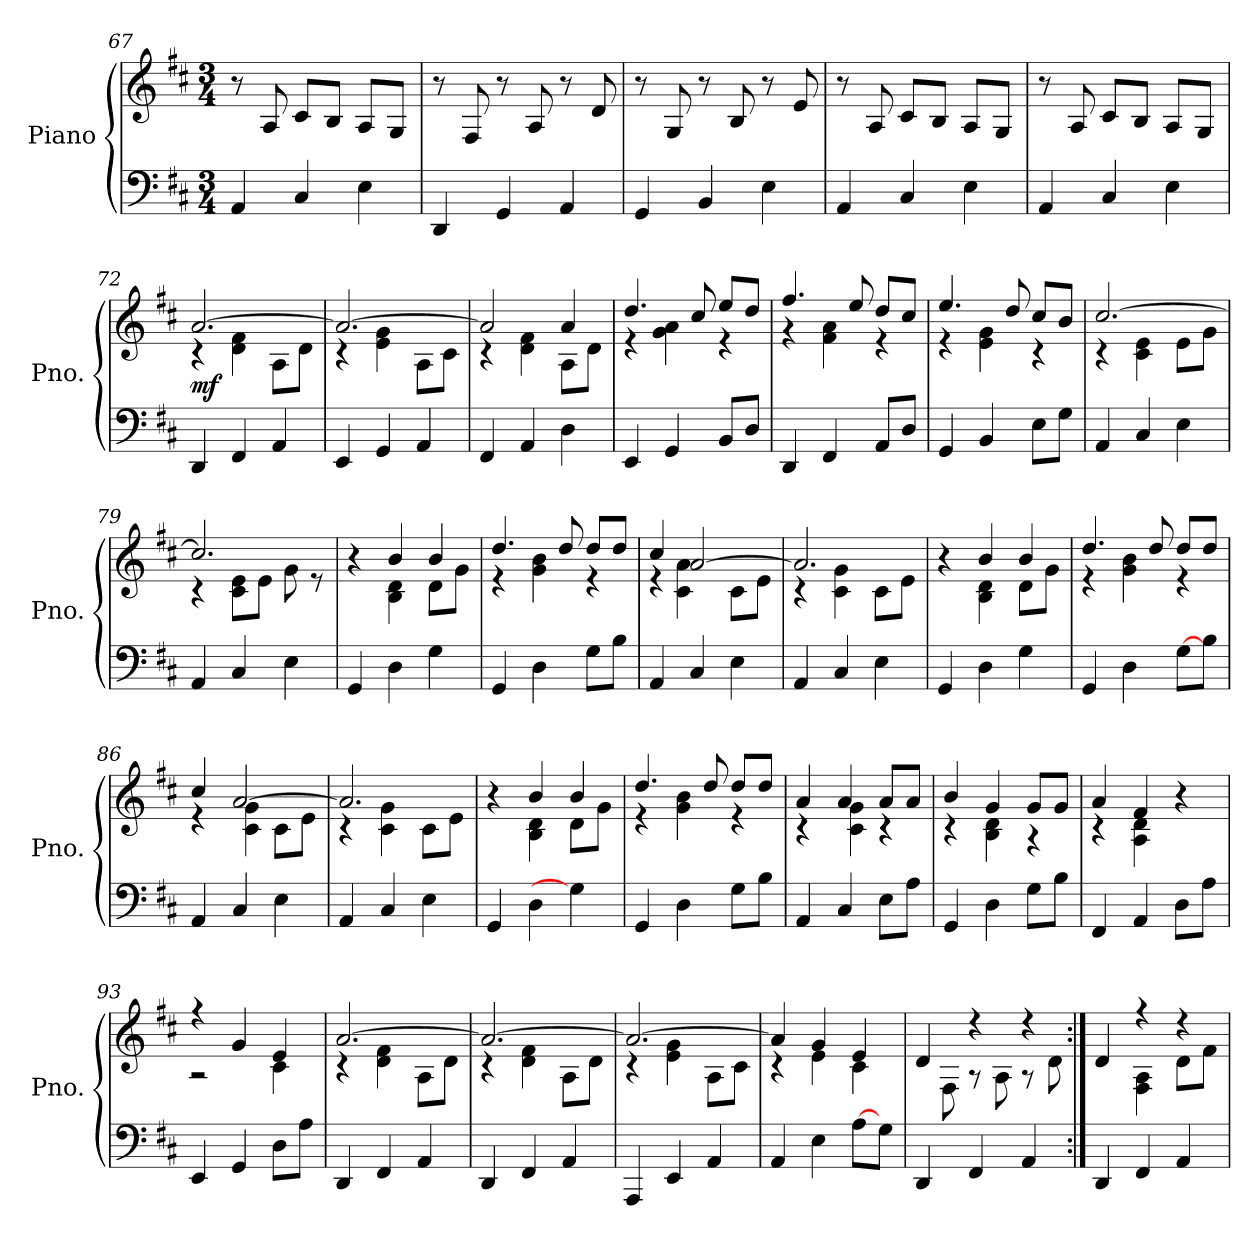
**kern	**kern	**dynam
*part1	*part1	*part1
*staff2	*staff1	*staff1/2
*I"Piano	*	*
*I'Pno.	*	*
*clefF4	*clefG2	*
*k[f#c#]	*k[f#c#]	*
*D:	*D:	*
*M3/4	*M3/4	*
=67	=67	=67
4AA/	8r	.
.	8A/	.
4C#/	8c#/L	.
.	8B/J	.
4E\	8A/L	.
.	8G/J	.
=68	=68	=68
4DD/	8r	.
.	8F#/	.
4GG/	8r	.
.	8A/	.
4AA/	8r	.
.	8d/	.
=69	=69	=69
4GG/	8r	.
.	8G/	.
4BB/	8r	.
.	8B/	.
4E\	8r	.
.	8e/	.
=70	=70	=70
4AA/	8r	.
.	8A/	.
4C#/	8c#/L	.
.	8B/J	.
4E\	8A/L	.
.	8G/J	.
=71	=71	=71
4AA/	8r	.
.	8A/	.
4C#/	8c#/L	.
.	8B/J	.
4E\	8A/L	.
.	8G/J	.
!!LO:LB:g=z
=72	=72	=72
*	*^	*
!	!	!	!LO:DY:b
4DD/	[2.a/	4r	mf
4FF#/	.	4d\ 4f#\	.
4AA/	.	8A\L	.
.	.	8d\J	.
=73	=73	=73	=73
4EE/	2.a/_	4r	.
4GG/	.	4e\ 4g\	.
4AA/	.	8A\L	.
.	.	8c#\J	.
=74	=74	=74	=74
4FF#/	2a/]	4r	.
4AA/	.	4d\ 4f#\	.
4D\	4a/	8A\L	.
.	.	8d\J	.
=75	=75	=75	=75
4EE/	4.dd/	4r	.
4GG/	.	4g\ 4a\	.
.	8cc#/	.	.
8BB/L	8ee/L	4r	.
8D/J	8dd/J	.	.
=76	=76	=76	=76
4DD/	4.ff#/	4r	.
4FF#/	.	4f#\ 4a\	.
.	8ee/	.	.
8AA/L	8dd/L	4r	.
8D/J	8cc#/J	.	.
=77	=77	=77	=77
4GG/	4.ee/	4r	.
4BB/	.	4e\ 4g\	.
.	8dd/	.	.
8E\L	8cc#/L	4r	.
8G\J	8b/J	.	.
=78	=78	=78	=78
4AA/	[2.cc#/	4r	.
4C#/	.	4c#\ 4e\	.
4E\	.	8e\L	.
.	.	8g\J	.
=79	=79	=79	=79
4AA/	2.cc#/]	4r	.
4C#/	.	8c#\ 8e\L	.
.	.	8e\J	.
4E\	.	8g\	.
.	.	8r	.
!!LO:LB:g=z	!!
=80	=80	=80	=80
4GG/	4r	4ryy	.
4D\	4b/	4B\ 4d\	.
4G\	4b/	8d\L	.
.	.	8g\J	.
=81	=81	=81	=81
4GG/	4.dd/	4r	.
4D\	.	4g\ 4b\	.
.	8dd/	.	.
8G\L	8dd/L	4r	.
8B\J	8dd/J	.	.
=82	=82	=82	=82
4AA/	4cc#/	4r	.
4C#/	[2a/	4c#\ 4a\	.
4E\	.	8c#\L	.
.	.	8e\J	.
=83	=83	=83	=83
4AA/	2.a/]	4r	.
4C#/	.	4c#\ 4g\	.
4E\	.	8c#\L	.
.	.	8e\J	.
=84	=84	=84	=84
4GG/	4r	4ryy	.
4D\	4b/	4B\ 4d\	.
4G\	4b/	8d\L	.
.	.	8g\J	.
=85	=85	=85	=85
4GG/	4.dd/	4r	.
4D\	.	4g\ 4b\	.
.	8dd/	.	.
[8G\L	8dd/L	4r	.
8B\J	8dd/J	.	.
=86	=86	=86	=86
4AA/	4cc#/	4r	.
4C#/	[2a/	4c#\ 4g\	.
4E\	.	8c#\L	.
.	.	8e\J	.
=87	=87	=87	=87
4AA/	2.a/]	4r	.
4C#/	.	4c#\ 4g\	.
4E\	.	8c#\L	.
.	.	8e\J	.
!!LO:PB:g=z	!!
=88	=88	=88	=88
4GG/	4r	4ryy	.
4D\	4b/	4B\ 4d\	.
4G\]	4b/	8d\L	.
.	.	8g\J	.
=89	=89	=89	=89
4GG/	4.dd/	4r	.
4D\	.	4g\ 4b\	.
.	8dd/	.	.
8G\L	8dd/L	4r	.
8B\J	8dd/J	.	.
=90	=90	=90	=90
4AA/	4a/	4r	.
4C#/	4a/	4c#\ 4g\	.
8E\L	8a/L	4r	.
8A\J	8a/J	.	.
=91	=91	=91	=91
4GG/	4b/	4r	.
4D\	4g/	4B\ 4d\	.
8G\L	8g/L	4r	.
8B\J	8g/J	.	.
=92	=92	=92	=92
4FF#/	4a/	4r	.
4AA/	4f#/	4A\ 4d\	.
8D\L	4r	4ryy	.
8A\J	.	.	.
=93	=93	=93	=93
4EE/	4r	2r	.
4GG/	4g/	.	.
8D\L	4e/	4c#\	.
8A\J	.	.	.
=94	=94	=94	=94
4DD/	[2.a/	4r	.
4FF#/	.	4d\ 4f#\	.
4AA/	.	8A\L	.
.	.	8d\J	.
=95	=95	=95	=95
4DD/	2.a/_	4r	.
4FF#/	.	4d\ 4f#\	.
4AA/	.	8A\L	.
.	.	8d\J	.
!!LO:PB:g=z	!!
=96	=96	=96	=96
4AAA/	2.a/_	4r	.
4EE/	.	4e\ 4g\	.
4AA/	.	8A\L	.
.	.	8c#\J	.
=97	=97	=97	=97
4AA/	4a/]	4r	.
4E\	4g/	4e\	.
[8A\L	4e/	4c#\	.
8G\J	.	.	.
=98	=98	=98	=98
4DD/	4d/	8ryy	.
.	.	8F#\	.
4FF#/	4r	8r	.
.	.	8A\	.
4AA/	4r	8r	.
.	.	8d\	.
=99:|!	=99:|!	=99:|!	=99:|!
4DD/	4d/	4ryy	.
4FF#/	4r	4F#\ 4A\	.
4AA/	4r	8d\L	.
.	.	8f#\J	.
*	*v	*v	*
=	=	=
*-	*-	*-
